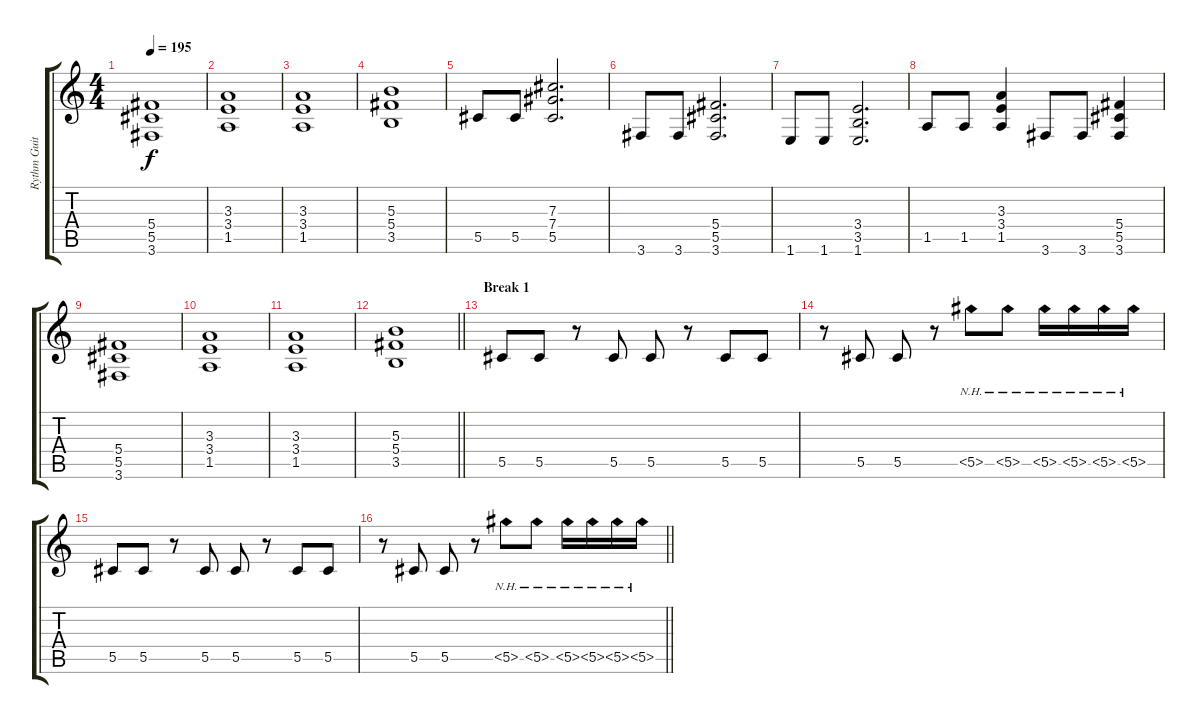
\track ("Rythm Guitar" "Rythm Guit") {instrument distortionguitar}
\staff {score tabs}
\tuning (Eb4 Bb3 Gb3 Db3 Ab2 Eb2) {hide}
\ts (4 4)
\tempo 195
\clef g2
\ks c
(5.4 5.5 3.6).1{dy f} |
(3.3 3.4 1.5).1 |
(3.3 3.4 1.5).1 |
(5.3 5.4 3.5).1 |
5.5.8 5.5.8 (7.3 7.4 5.5).2{d} |
3.6.8 3.6.8 (5.4 5.5 3.6).2{d} |
1.6.8 1.6.8 (3.4 3.5 1.6).2{d} |
1.5.8 1.5.8 (3.3 3.4 1.5).4 3.6.8 3.6.8 (5.4 5.5 3.6).4 |
(5.4 5.5 3.6).1 |
(3.3 3.4 1.5).1 |
(3.3 3.4 1.5).1 |
\barLineRight lightlight
(5.3 5.4 3.5).1 |
\section ("" "Break 1")
5.5.8 5.5.8 r.8 5.5.8 5.5.8 r.8 5.5.8 5.5.8 |
r.8 5.5.8 5.5.8 r.8 5.5{nh}.8 5.5{nh}.8 5.5{nh}.16 5.5{nh}.16 5.5{nh}.16 5.5{nh}.16 |
5.5.8 5.5.8 r.8 5.5.8 5.5.8 r.8 5.5.8 5.5.8 |
\barLineRight lightlight
r.8 5.5.8 5.5.8 r.8 5.5{nh}.8 5.5{nh}.8 5.5{nh}.16 5.5{nh}.16 5.5{nh}.16 5.5{nh}.16
